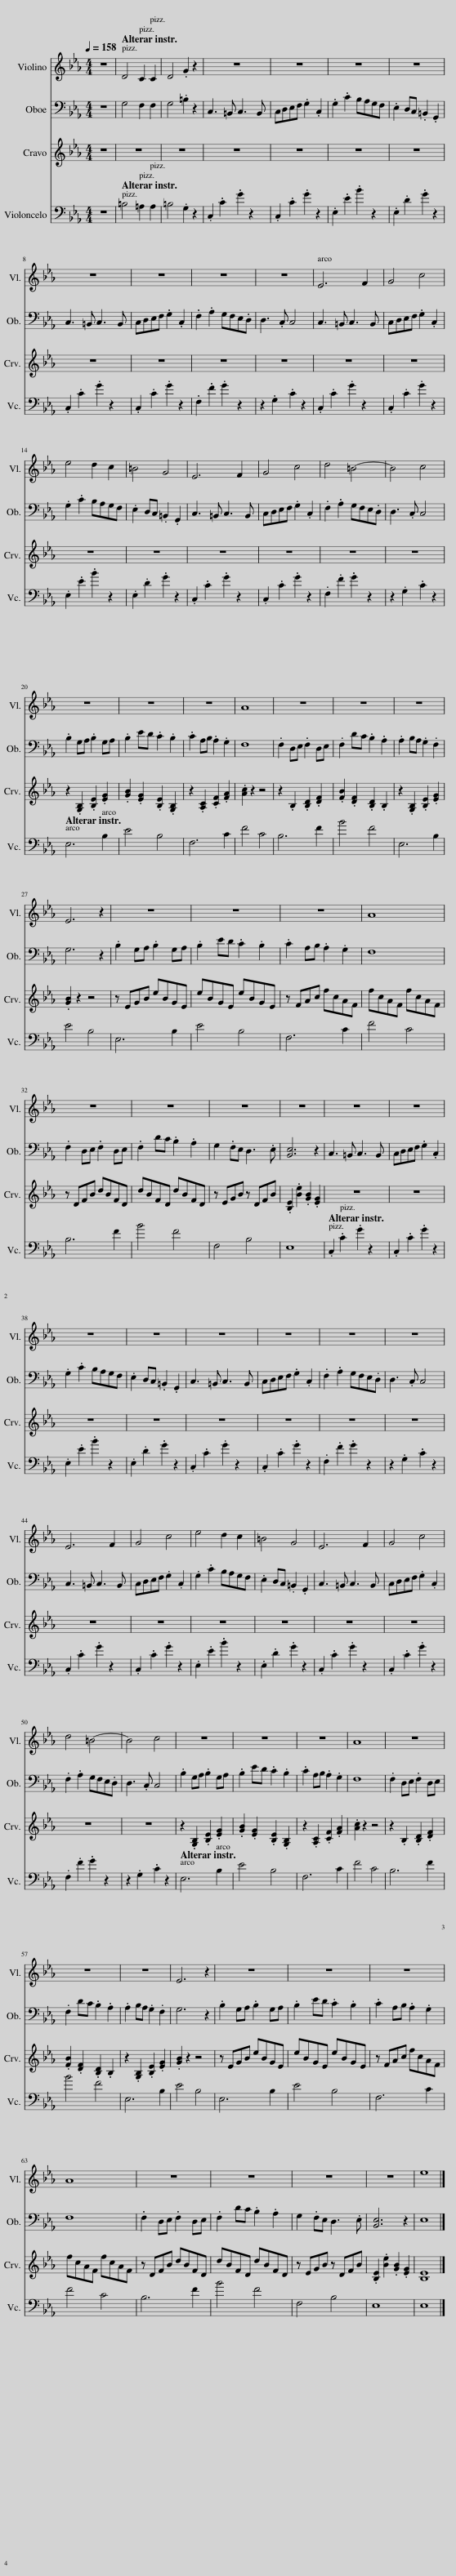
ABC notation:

X:1
%%score 1 2 3 4
L:1/8
Q:1/4=158
M:4/4
I:linebreak $
K:Eb
V:1 treble
V:2 bass
V:3 treble
V:4 bass transpose=-12
V:1
 z8 | D4 C2 C2 | D4 .G2 z2 | z8 | z8 | %5
 z8 | z8 |$ z8 | z8 | z8 | %10
 z8 | E6 F2 | G4 c4 |$ e4 d2 c2 | =B4 G4 | %15
 E6 F2 | G4 c4 | d4 =B4- | B4 c4 |$ z8 | %20
 z8 | z8 | A8 | z8 | z8 | %25
 z8 |$ E6 z2 | z8 | z8 | z8 | %30
 A8 |$ z8 | z8 | z8 | z8 | %35
 z8 | z8 |$ z8 | z8 | z8 | %40
 z8 | z8 | z8 |$ E6 F2 | G4 c4 | %45
 e4 d2 c2 | =B4 G4 | E6 F2 | G4 c4 |$ d4 =B4- | %50
 B4 c4 | z8 | z8 | z8 | A8 | %55
 z8 |$ z8 | z8 | E6 z2 | z8 | %60
 z8 | z8 |$ A8 | z8 | z8 | %65
 z8 | z8 | e8 |] %68
V:2
 z8 | G,4 F,2 F,2 | G,4 .=B,2 z2 | C,3 =B,, C,3 B,, | C,D,E,F, .G,2 .C,2 | %5
 .G,2 .C2 B,A,G,F, | .E,2 D,C, .=B,,2 .G,,2 |$ C,3 =B,, C,3 B,, | C,D,E,F, .G,2 .C,2 | .F,2 .A,2 G,F,E,.D, | %10
 D,3 .C, C,4 | C,3 =B,, C,3 B,, | C,D,E,F, .G,2 .C,2 |$ .G,2 .C2 B,A,G,F, | .E,2 D,C, .=B,,2 .G,,2 | %15
 C,3 =B,, C,3 B,, | C,D,E,F, .G,2 .C,2 | .F,2 .A,2 G,F,E,.D, | D,3 .C, C,4 |$ .B,2 G,A, .B,2 G,A, | %20
 .B,2 ED .C2 .B,2 | .C2 A,B, .A,2 .G,2 | F,8 | .F,2 D,E, .F,2 D,E, | .F,2 DC .B,2 .A,2 | %25
 .A,2 B,A, .G,2 .F,2 |$ G,6 z2 | .B,2 G,A, .B,2 G,A, | .B,2 ED .C2 .B,2 | .C2 A,B, .A,2 .G,2 | %30
 F,8 |$ .F,2 D,E, .F,2 D,E, | .F,2 DC .B,2 .A,2 | G,2 .F,E, D,3 .E, | [B,,E,]6 z2 | %35
 C,3 =B,, C,3 B,, | C,D,E,F, .G,2 .C,2 |$ .G,2 .C2 B,A,G,F, | .E,2 D,C, .=B,,2 .G,,2 | C,3 =B,, C,3 B,, | %40
 C,D,E,F, .G,2 .C,2 | .F,2 .A,2 G,F,E,.D, | D,3 .C, C,4 |$ C,3 =B,, C,3 B,, | C,D,E,F, .G,2 .C,2 | %45
 .G,2 .C2 B,A,G,F, | .E,2 D,C, .=B,,2 .G,,2 | C,3 =B,, C,3 B,, | C,D,E,F, .G,2 .C,2 |$ .F,2 .A,2 G,F,E,.D, | %50
 D,3 .C, C,4 | .B,2 G,A, .B,2 G,A, | .B,2 ED .C2 .B,2 | .C2 A,B, .A,2 .G,2 | F,8 | %55
 .F,2 D,E, .F,2 D,E, |$ .F,2 DC .B,2 .A,2 | .A,2 B,A, .G,2 .F,2 | G,6 z2 | .B,2 G,A, .B,2 G,A, | %60
 .B,2 ED .C2 .B,2 | .C2 A,B, .A,2 .G,2 |$ F,8 | .F,2 D,E, .F,2 D,E, | .F,2 DC .B,2 .A,2 | %65
 G,2 .F,E, D,3 .E, | [B,,E,]6 z2 | E,8 |] %68
V:3
 z8 | z8 | z8 | z8 | z8 | %5
 z8 | z8 |$ z8 | z8 | z8 | %10
 z8 | z8 | z8 |$ z8 | z8 | %15
 z8 | z8 | z8 | z8 |$ z2 .[G,B,]2 .[B,E]2 .[EG]2 | %20
 .[GB]2 .[EG]2 .[B,E]2 .[G,B,]2 | z2 .[A,C]2 .[CF]2 .[FA]2 | .[Ac]2 z2 z4 | z2 .B,2 .[B,D]2 .[DF]2 | .[FB]2 .[DF]2 .[B,D]2 .B,2 | %25
 z2 .[G,B,]2 .[B,E]2 .[EG]2 |$ .[GB]2 z2 z4 | z EGB eBGE | eBGE eBGE | z FAc fcAF | %30
 fcAF fcAF |$ z DFB dBFD | dBFD dBFD | z EGB z DFB | .[B,E]2 .[Be]2 .[GB]2 .[EG]2 | %35
 z8 | z8 |$ z8 | z8 | z8 | %40
 z8 | z8 | z8 |$ z8 | z8 | %45
 z8 | z8 | z8 | z8 |$ z8 | %50
 z8 | z2 .[G,B,]2 .[B,E]2 .[EG]2 | .[GB]2 .[EG]2 .[B,E]2 .[G,B,]2 | z2 .[A,C]2 .[CF]2 .[FA]2 | .[Ac]2 z2 z4 | %55
 z2 .B,2 .[B,D]2 .[DF]2 |$ .[FB]2 .[DF]2 .[B,D]2 .B,2 | z2 .[G,B,]2 .[B,E]2 .[EG]2 | .[GB]2 z2 z4 | z EGB eBGE | %60
 eBGE eBGE | z FAc fcAF |$ fcAF fcAF | z DFB dBFD | dBFD dBFD | %65
 z EGB z DFB | .[B,E]2 .[Be]2 .[GB]2 .[EG]2 | [B,E]8 |] %68
V:4
 z8 | =B,4 =A,2 A,2 | =B,4 .G,2 z2 | .C,2 .C2 .G2 z2 | .C,2 .C2 .G2 z2 | %5
 .E,2 .E2 .B2 z2 | .E,2 .D2 .G2 z2 |$ .C,2 .C2 .G2 z2 | .C,2 .C2 .G2 z2 | .F,2 .F2 .G2 z2 | %10
 z2 .G,2 .C2 z2 | .C,2 .C2 .G2 z2 | .C,2 .C2 .G2 z2 |$ .E,2 .E2 .B2 z2 | .E,2 .D2 .G2 z2 | %15
 .C,2 .C2 .G2 z2 | .C,2 .C2 .G2 z2 | .F,2 .F2 .G2 z2 | z2 .G,2 .C2 z2 |$ E,6 B,2 | %20
 E4 B,4 | F,6 C2 | F4 C4 | B,6 F2 | B4 F4 | %25
 E,6 B,2 |$ E4 B,4 | E,6 B,2 | E4 B,4 | F,6 C2 | %30
 F4 C4 |$ B,6 F2 | B4 F4 | F,4 B,4 | E,8 | %35
 .C,2 .C2 .G2 z2 | .C,2 .C2 .G2 z2 |$ .E,2 .E2 .B2 z2 | .E,2 .D2 .G2 z2 | .C,2 .C2 .G2 z2 | %40
 .C,2 .C2 .G2 z2 | .F,2 .F2 .G2 z2 | z2 .G,2 .C2 z2 |$ .C,2 .C2 .G2 z2 | .C,2 .C2 .G2 z2 | %45
 .E,2 .E2 .B2 z2 | .E,2 .D2 .G2 z2 | .C,2 .C2 .G2 z2 | .C,2 .C2 .G2 z2 |$ .F,2 .F2 .G2 z2 | %50
 z2 .G,2 .C2 z2 | E,6 B,2 | E4 B,4 | F,6 C2 | F4 C4 | %55
 B,6 F2 |$ B4 F4 | E,6 B,2 | E4 B,4 | E,6 B,2 | %60
 E4 B,4 | F,6 C2 |$ F4 C4 | B,6 F2 | B4 F4 | %65
 F,4 B,4 | E,8 | E,8 |] %68
